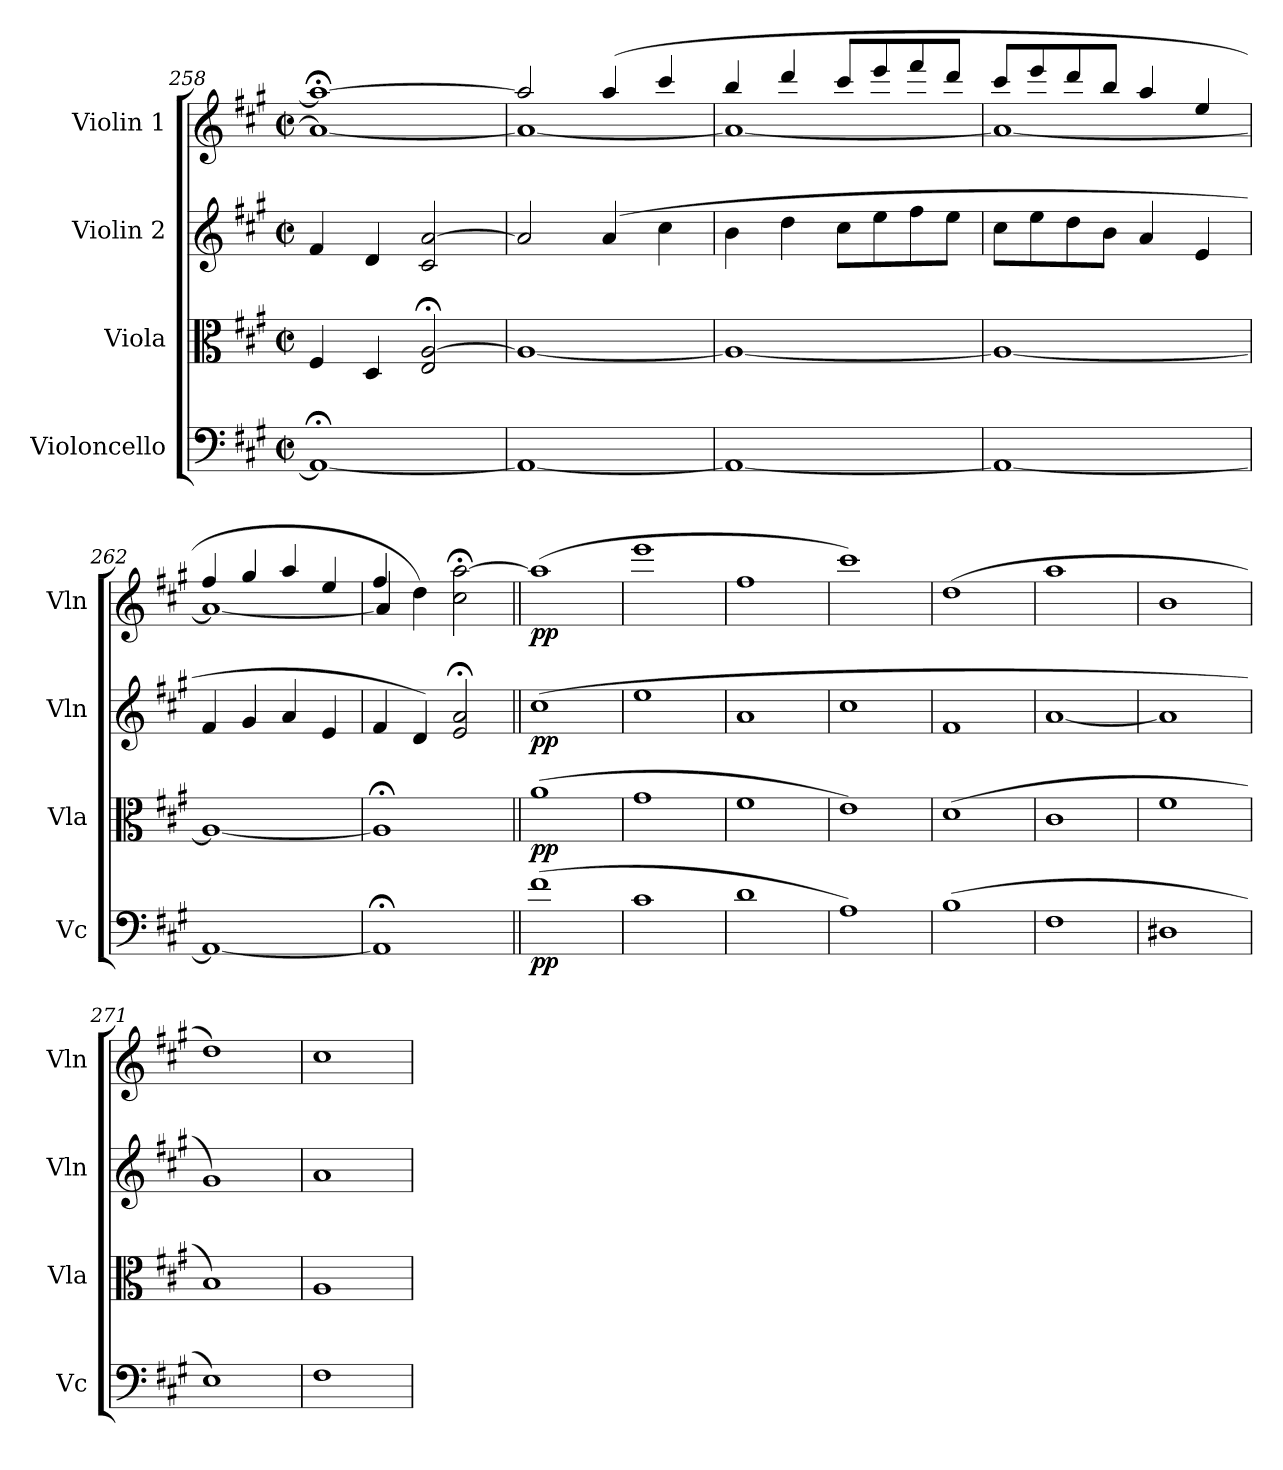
**kern	**dynam	**kern	**dynam	**kern	**dynam	**kern	**dynam
*part4	*part4	*part3	*part3	*part2	*part2	*part1	*part1
*staff4	*staff4	*staff3	*staff3	*staff2	*staff2	*staff1	*staff1
*I"Violoncello	*	*I"Viola	*	*I"Violin 2	*	*I"Violin 1	*
*I'Vc	*	*I'Vla	*	*I'Vln	*	*I'Vln	*
*clefF4	*	*clefC3	*	*clefG2	*	*clefG2	*
*k[f#c#g#]	*	*k[f#c#g#]	*	*k[f#c#g#]	*	*k[f#c#g#]	*
*M2/2	*	*M2/2	*	*M2/2	*	*M2/2	*
*met(c|)	*	*met(c|)	*	*met(c|)	*	*met(c|)	*
=258	=258	=258	=258	=258	=258	=258	=258
*	*	*	*	*	*	*^	*
1AA;<_	.	4F#/	.	4f#/	.	1aa;<_	1a_	.
.	.	4D/	.	4d/	.	.	.	.
.	.	2E/;< [2A/;<	.	2c#/ [2a/	.	.	.	.
!!LO:LB:g=z	!!
=259	=259	=259	=259	=259	=259	=259	=259	=259
1AA_	.	1A_	.	2a/]	.	2aa/]	1a_	.
.	.	.	.	(4a/	.	(4aa/	.	.
.	.	.	.	4cc#\	.	4ccc#/	.	.
=260	=260	=260	=260	=260	=260	=260	=260	=260
1AA_	.	1A_	.	4b\	.	4bb/	1a_	.
.	.	.	.	4dd\	.	4ddd/	.	.
.	.	.	.	8cc#\L	.	8ccc#/L	.	.
.	.	.	.	8ee\	.	8eee/	.	.
.	.	.	.	8ff#\	.	8fff#/	.	.
.	.	.	.	8ee\J	.	8ddd/J	.	.
=261	=261	=261	=261	=261	=261	=261	=261	=261
1AA_	.	1A_	.	8cc#\L	.	8ccc#/L	1a_	.
.	.	.	.	8ee\	.	8eee/	.	.
.	.	.	.	8dd\	.	8ddd/	.	.
.	.	.	.	8b\J	.	8bb/J	.	.
.	.	.	.	4a/	.	4aa/	.	.
.	.	.	.	4e/	.	4ee/	.	.
=262	=262	=262	=262	=262	=262	=262	=262	=262
1AA_	.	1A_	.	4f#/	.	4ff#/	1a_	.
.	.	.	.	4g#/	.	4gg#/	.	.
.	.	.	.	4a/	.	4aa/	.	.
.	.	.	.	4e/	.	4ee/	.	.
=263	=263	=263	=263	=263	=263	=263	=263	=263
1AA;<]	.	1A;<]	.	4f#/	.	4ff#/	4a/]	.
.	.	.	.	4d/)	.	4dd\)	2.ryy	.
.	.	.	.	2e/;< 2a/;<	.	2cc#\;< [2aa\;<	.	.
*	*	*	*	*	*	*v	*v	*
=264||	=264||	=264||	=264||	=264||	=264||	=264||	=264||
!	!LO:DY:b	!	!LO:DY:b	!	!LO:DY:b	!	!LO:DY:b
(1f#	pp	(1a	pp	(1cc#	pp	(1aa]	pp
=265	=265	=265	=265	=265	=265	=265	=265
1c#	.	1g#	.	1ee	.	1eee	.
=266	=266	=266	=266	=266	=266	=266	=266
1d	.	1f#	.	1a	.	1ff#	.
=267	=267	=267	=267	=267	=267	=267	=267
1A)	.	1e)	.	1cc#	.	1ccc#)	.
=268	=268	=268	=268	=268	=268	=268	=268
(1B	.	(1d	.	1f#	.	(1dd	.
=269	=269	=269	=269	=269	=269	=269	=269
1F#	.	1c#	.	[1a	.	1aa	.
=270	=270	=270	=270	=270	=270	=270	=270
1D#X	.	1f#	.	1a]	.	1b	.
=271	=271	=271	=271	=271	=271	=271	=271
1E)	.	1B)	.	1g#)	.	1dd)	.
=272	=272	=272	=272	=272	=272	=272	=272
1F#	.	1A	.	1a	.	1cc#	.
=	=	=	=	=	=	=	=
*-	*-	*-	*-	*-	*-	*-	*-
